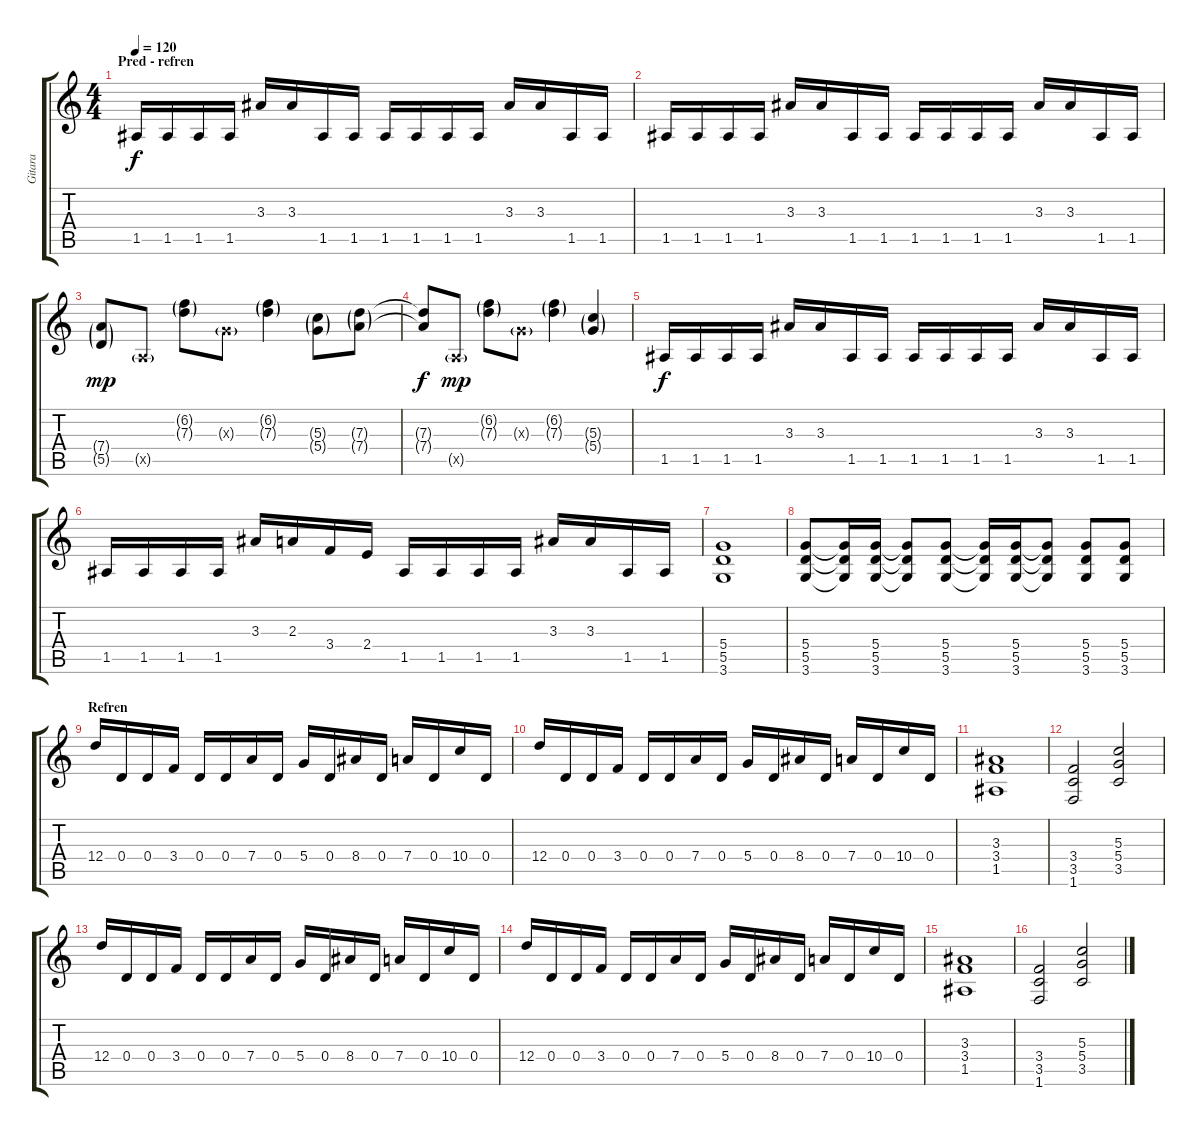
\track ("Gitara" "Gitara") {instrument distortionguitar}
\staff {score tabs}
\tuning (E4 B3 G3 D3 A2 E2) {hide}
\ts (4 4)
\section ("" "Pred - refren")
\tempo 120
\clef g2
\ks c
1.5.16{dy f} 1.5.16 1.5.16 1.5.16 3.3.16 3.3.16 1.5.16 1.5.16 1.5.16 1.5.16 1.5.16 1.5.16 3.3.16 3.3.16 1.5.16 1.5.16 |
1.5.16 1.5.16 1.5.16 1.5.16 3.3.16 3.3.16 1.5.16 1.5.16 1.5.16 1.5.16 1.5.16 1.5.16 3.3.16 3.3.16 1.5.16 1.5.16 |
(7.4{g} 5.5{g}).8{dy mp} 0.5{g x}.8 (6.2{g} 7.3{g}).8 0.3{g x}.8 (6.2{g} 7.3{g}).4 (5.3{g} 5.4{g}).8 (7.3{g} 7.4{g}).8 |
(7.3{t} 7.4{t}).8{dy f} 0.5{g x}.8{dy mp} (6.2{g} 7.3{g}).8 0.3{g x}.8 (6.2{g} 7.3{g}).4 (5.3{g} 5.4{g}).4 |
1.5.16{dy f} 1.5.16 1.5.16 1.5.16 3.3.16 3.3.16 1.5.16 1.5.16 1.5.16 1.5.16 1.5.16 1.5.16 3.3.16 3.3.16 1.5.16 1.5.16 |
1.5.16 1.5.16 1.5.16 1.5.16 3.3.16 2.3.16 3.4.16 2.4.16 1.5.16 1.5.16 1.5.16 1.5.16 3.3.16 3.3.16 1.5.16 1.5.16 |
(5.4 5.5 3.6).1 |
(5.4 5.5 3.6).8 (5.4{t} 5.5{t} 3.6{t}).16 (5.4 5.5 3.6).16 (5.4{t} 5.5{t} 3.6{t}).8 (5.4 5.5 3.6).8 (5.4{t} 5.5{t} 3.6{t}).16 (5.4 5.5 3.6).16 (5.4{t} 5.5{t} 3.6{t}).8 (5.4 5.5 3.6).8 (5.4 5.5 3.6).8 |
\section ("" "Refren")
12.4.16 0.4.16 0.4.16 3.4.16 0.4.16 0.4.16 7.4.16 0.4.16 5.4.16 0.4.16 8.4.16 0.4.16 7.4.16 0.4.16 10.4.16 0.4.16 |
12.4.16 0.4.16 0.4.16 3.4.16 0.4.16 0.4.16 7.4.16 0.4.16 5.4.16 0.4.16 8.4.16 0.4.16 7.4.16 0.4.16 10.4.16 0.4.16 |
(3.3 3.4 1.5).1 |
(3.4 3.5 1.6).2 (5.3 5.4 3.5).2 |
12.4.16 0.4.16 0.4.16 3.4.16 0.4.16 0.4.16 7.4.16 0.4.16 5.4.16 0.4.16 8.4.16 0.4.16 7.4.16 0.4.16 10.4.16 0.4.16 |
12.4.16 0.4.16 0.4.16 3.4.16 0.4.16 0.4.16 7.4.16 0.4.16 5.4.16 0.4.16 8.4.16 0.4.16 7.4.16 0.4.16 10.4.16 0.4.16 |
(3.3 3.4 1.5).1 |
(3.4 3.5 1.6).2 (5.3 5.4 3.5).2
